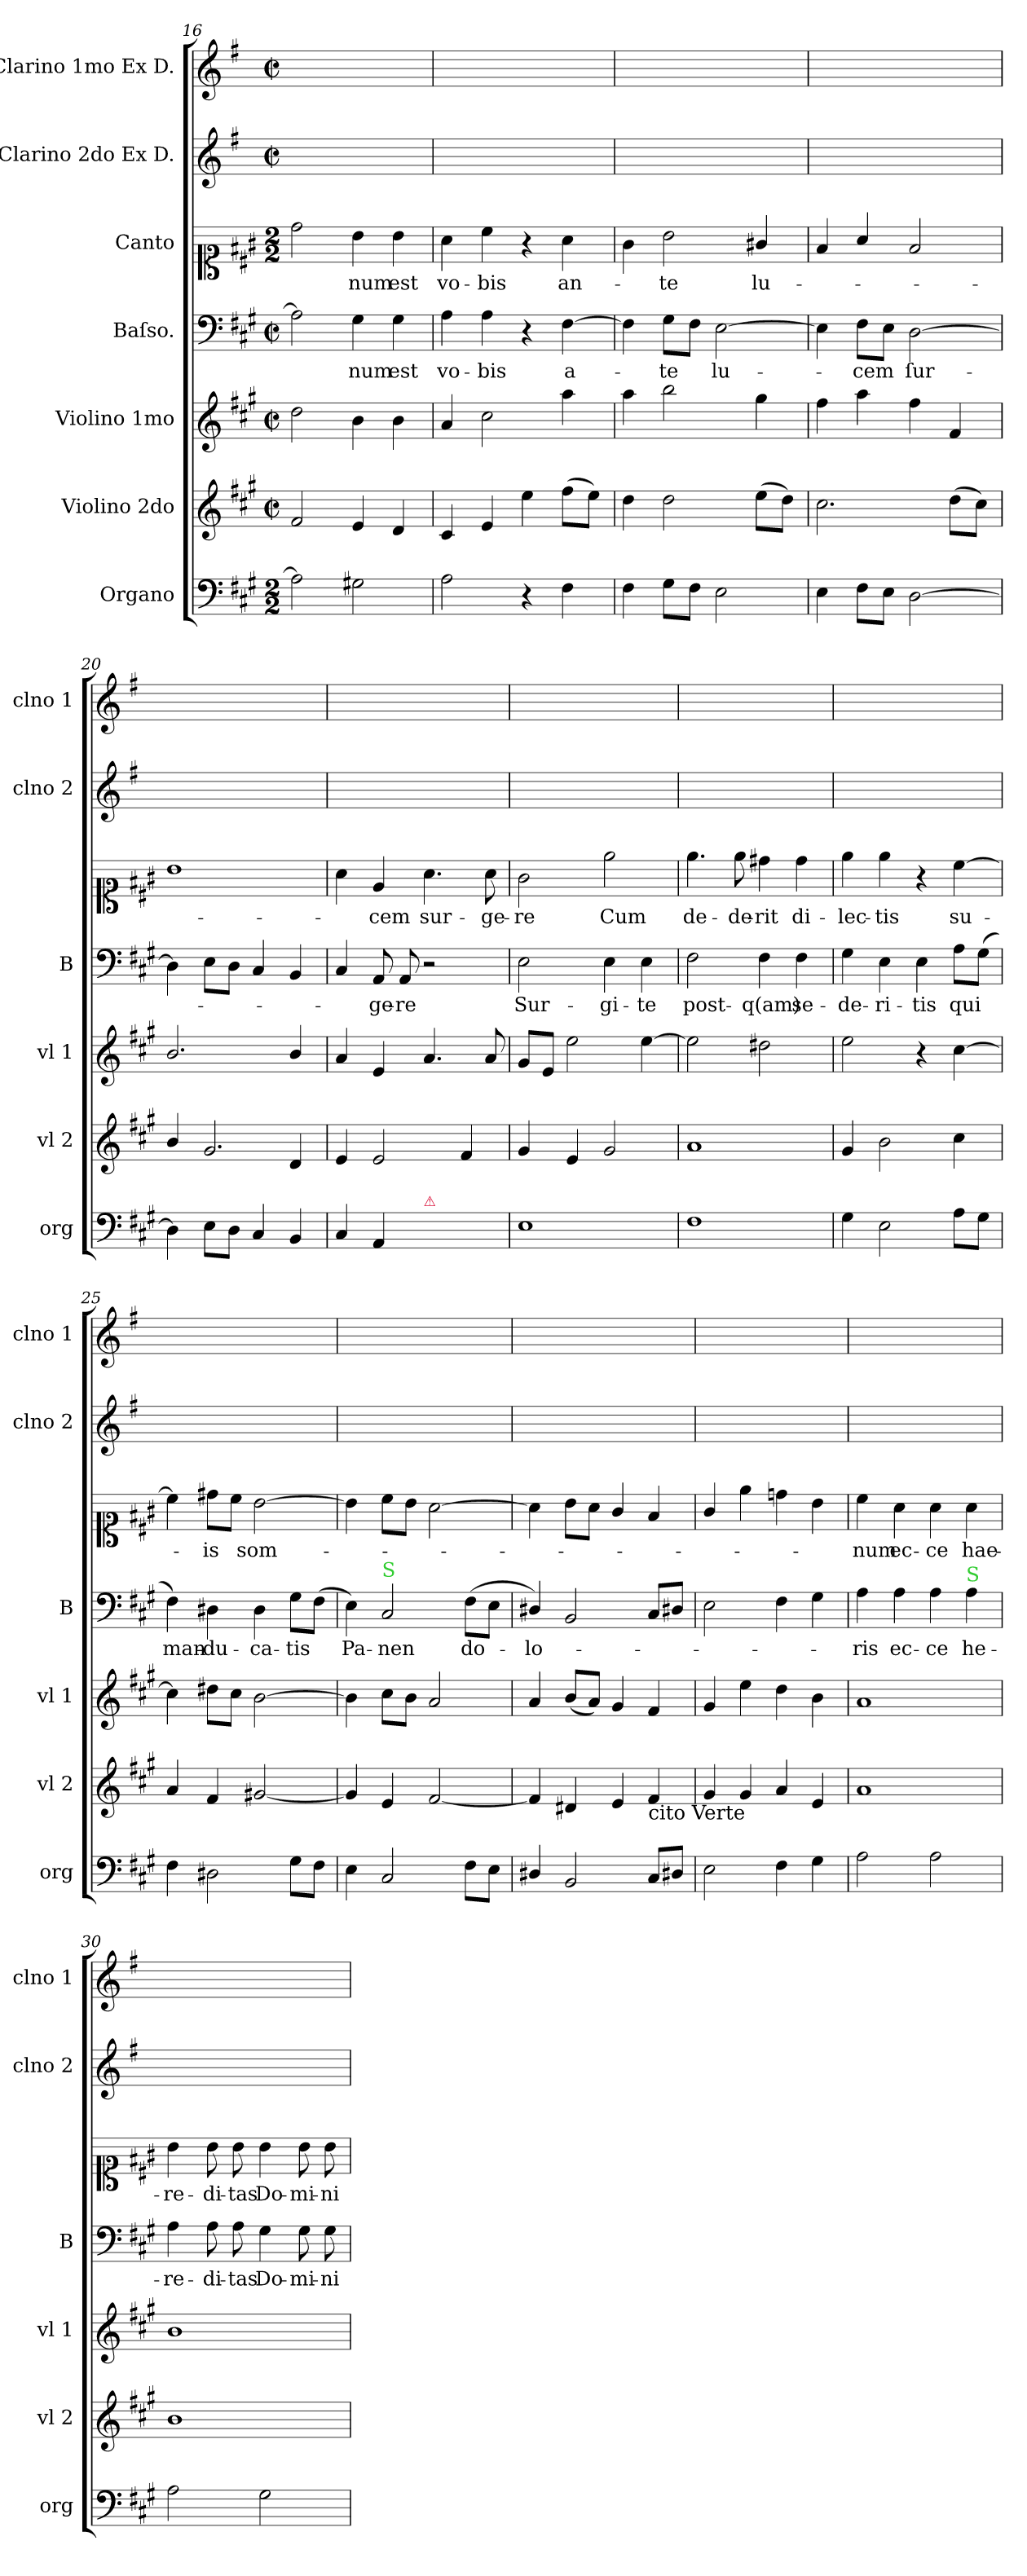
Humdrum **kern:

**kern	**kern	**kern	**kern	**text	**kern	**text	**kern	**kern
*part7	*part6	*part5	*part4	*part4	*part3	*part3	*part2	*part1
*staff7	*staff6	*staff5	*staff4	*staff4	*staff3	*staff3	*staff2	*staff1
*I"Organo	*I"Violino 2do	*I"Violino 1mo	*I"Baſso.	*	*I"Canto	*	*I"Clarino 2do Ex D.	*I"Clarino 1mo Ex D.
*I'org	*I'vl 2	*I'vl 1	*I'B	*	*	*	*I'clno 2	*I'clno 1
*clefF4	*clefG2	*clefG2	*clefF4	*	*clefC1	*	*clefG2	*clefG2
*	*	*	*	*	*	*	*ITrd-1c-2	*ITrd-1c-2
*k[f#c#g#]	*k[f#c#g#]	*k[f#c#g#]	*k[f#c#g#]	*	*k[f#c#g#]	*	*k[f#c#g#]	*k[f#c#g#]
*M2/2	*M2/2	*M2/2	*M2/2	*	*M2/2	*	*M2/2	*M2/2
*	*met(c|)	*met(c|)	*met(c|)	*	*	*	*met(c|)	*met(c|)
=16	=16	=16	=16	=16	=16	=16	=16	=16
2A\]	2f#/	2dd\	2A\]	.	2dd\	.	1ryy	1ryy
2G#X\	4e/	4b\	4G#\	-num	4b\	-num	.	.
.	4d/	4b\	4G#\	est	4b\	est	.	.
=17	=17	=17	=17	=17	=17	=17	=17	=17
2A\	4c#/	4a/	4A\	vo-	4a\	vo-	1ryy	1ryy
.	4e/	2cc#\	4A\	-bis	4cc#\	-bis	.	.
4r	4ee\	.	4r	.	4r	.	.	.
4F#\	(8ff#\L	4aa\	[4F#\	a-	4a\	an-	.	.
.	8ee\J)	.	.	.	.	.	.	.
=18	=18	=18	=18	=18	=18	=18	=18	=18
4F#\	4dd\	4aa\	4F#\]	.	4g#\	.	1ryy	1ryy
8G#\L	2dd\	2bb\	8G#\L	-te	2b\	-te	.	.
8F#\J	.	.	8F#\J	.	.	.	.	.
2E\	.	.	[2E\	lu-	.	.	.	.
.	(8ee\L	4gg#\	.	.	4g#X/	lu-	.	.
.	8dd\J)	.	.	.	.	.	.	.
=19	=19	=19	=19	=19	=19	=19	=19	=19
4E\	2.cc#\	4ff#\	4E\]	.	4f#/	.	1ryy	1ryy
8F#\L	.	4aa\	8F#\L	-cem	4a/	.	.	.
8E\J	.	.	8E\J	.	.	.	.	.
[2D\	.	4ff#\	[2D\	ſur-	2f#/	.	.	.
.	(8dd\L	4f#/	.	.	.	.	.	.
.	8cc#\J)	.	.	.	.	.	.	.
=20	=20	=20	=20	=20	=20	=20	=20	=20
4D\]	4b/	2.b/	4D\]	.	1b	.	1ryy	1ryy
!	!LO:N:vis=2.	!	!	!	!	!	!	!
8E\L	2g#/	.	8E\L	.	.	.	.	.
8D\J	.	.	8D\J	.	.	.	.	.
4C#/	.	.	4C#/	.	.	.	.	.
4BB/	4d/	4b/	4BB/	.	.	.	.	.
=21	=21	=21	=21	=21	=21	=21	=21	=21
4C#/	4e/	4a/	4C#/	.	4a\	.	1ryy	1ryy
4AA/	2e/	4e/	8AA/	-ge-	4e/	-cem	.	.
.	.	.	8AA/	-re	.	.	.	.
!LO:TX:a:color=crimson:t=⚠	!	!	!	!	!	!	!	!
2ryy	.	4.a/	2r	.	4.a\	sur-	.	.
.	4f#/	.	.	.	.	.	.	.
.	.	8a/	.	.	8a\	-ge-	.	.
=22	=22	=22	=22	=22	=22	=22	=22	=22
1E	4g#/	8g#/L	2E\	Sur-	2g#\	-re	1ryy	1ryy
.	.	8e/J	.	.	.	.	.	.
.	4e/	2ee\	.	.	.	.	.	.
.	2g#/	.	4E\	-gi-	2ee\	Cum	.	.
.	.	[4ee\	4E\	-te	.	.	.	.
=23	=23	=23	=23	=23	=23	=23	=23	=23
1F#	1a	2ee\]	2F#\	post-	4.ee\	de-	1ryy	1ryy
.	.	.	.	.	8ee\	-de-	.	.
.	.	2dd#X\	4F#\	-q(am)	4dd#X\	-rit	.	.
.	.	.	4F#\	se-	4dd#\	di-	.	.
=24	=24	=24	=24	=24	=24	=24	=24	=24
4G#\	4g#/	2ee\	4G#\	-de-	4ee\	-lec-	1ryy	1ryy
2E\	2b\	.	4E\	-ri-	4ee\	-tis	.	.
.	.	4r	4E\	-tis	4r	.	.	.
8A\L	4cc#\	[4cc#\	8A\L	qui	[4cc#\	su-	.	.
8G#\J	.	.	(8G#\J	.	.	.	.	.
=25	=25	=25	=25	=25	=25	=25	=25	=25
4F#\	4a/	4cc#\]	4F#\)	man-	4cc#\]	.	1ryy	1ryy
2D#X\	4f#/	8dd#X\L	4D#X\	-du-	8dd#X\L	-is	.	.
.	.	8cc#\J	.	.	8cc#\J	.	.	.
.	[2g#X/	[2b\	4D#\	-ca-	[2b\	som-	.	.
8G#\L	.	.	8G#\L	-tis	.	.	.	.
8F#\J	.	.	(8F#\J	.	.	.	.	.
=26	=26	=26	=26	=26	=26	=26	=26	=26
4E\	4g#/]	4b\]	4E\)	Pa-	4b\]	.	1ryy	1ryy
!	!	!	!LO:TX:a:color=limegreen:t=S	!	!	!	!	!
2C#/	4e/	8cc#\L	2C#/	-nen	8cc#\L	.	.	.
.	.	8b\J	.	.	8b\J	.	.	.
.	[2f#/	2a/	.	.	[2a\	.	.	.
8F#\L	.	.	(8F#\L	do-	.	.	.	.
8E\J	.	.	8E\J	.	.	.	.	.
=27	=27	=27	=27	=27	=27	=27	=27	=27
4D#X/	4f#/]	4a/	4D#X/)	-lo-	4a\]	.	1ryy	1ryy
2BB/	4d#X/	(8b/L	2BB/	.	8b\L	.	.	.
.	.	8a/J)	.	.	8a\J	.	.	.
.	4e/	4g#/	.	.	4g#/	.	.	.
!	!LO:TX:b:t=cito Verte	!	!	!	!	!	!	!
8C#/L	4f#/	4f#/	8C#/L	.	4f#/	.	.	.
8D#X/J	.	.	8D#X/J	.	.	.	.	.
=28	=28	=28	=28	=28	=28	=28	=28	=28
2E\	4g#/	4g#/	2E\	.	4g#/	.	1ryy	1ryy
.	4g#/	4ee\	.	.	4ee\	.	.	.
4F#\	4a/	4dd\	4F#\	.	4ddn\	.	.	.
4G#\	4e/	4b\	4G#\	.	4b\	.	.	.
=29	=29	=29	=29	=29	=29	=29	=29	=29
2A\	1a	1a	4A\	-ris	4cc#\	-num	1ryy	1ryy
.	.	.	4A\	ec-	4a\	ec-	.	.
2A\	.	.	4A\	-ce	4a\	-ce	.	.
!	!	!	!LO:TX:a:color=limegreen:t=S	!	!	!	!	!
.	.	.	4A\	he-	4a\	hae-	.	.
=30	=30	=30	=30	=30	=30	=30	=30	=30
2A\	1b	1b	4A\	-re-	4b\	-re-	1ryy	1ryy
.	.	.	8A\	-di-	8b\	-di-	.	.
.	.	.	8A\	-tas	8b\	-tas	.	.
2G#\	.	.	4G#\	Do-	4b\	Do-	.	.
.	.	.	8G#\	-mi-	8b\	-mi-	.	.
.	.	.	8G#\	-ni	8b\	-ni	.	.
=	=	=	=	=	=	=	=	=
*-	*-	*-	*-	*-	*-	*-	*-	*-
